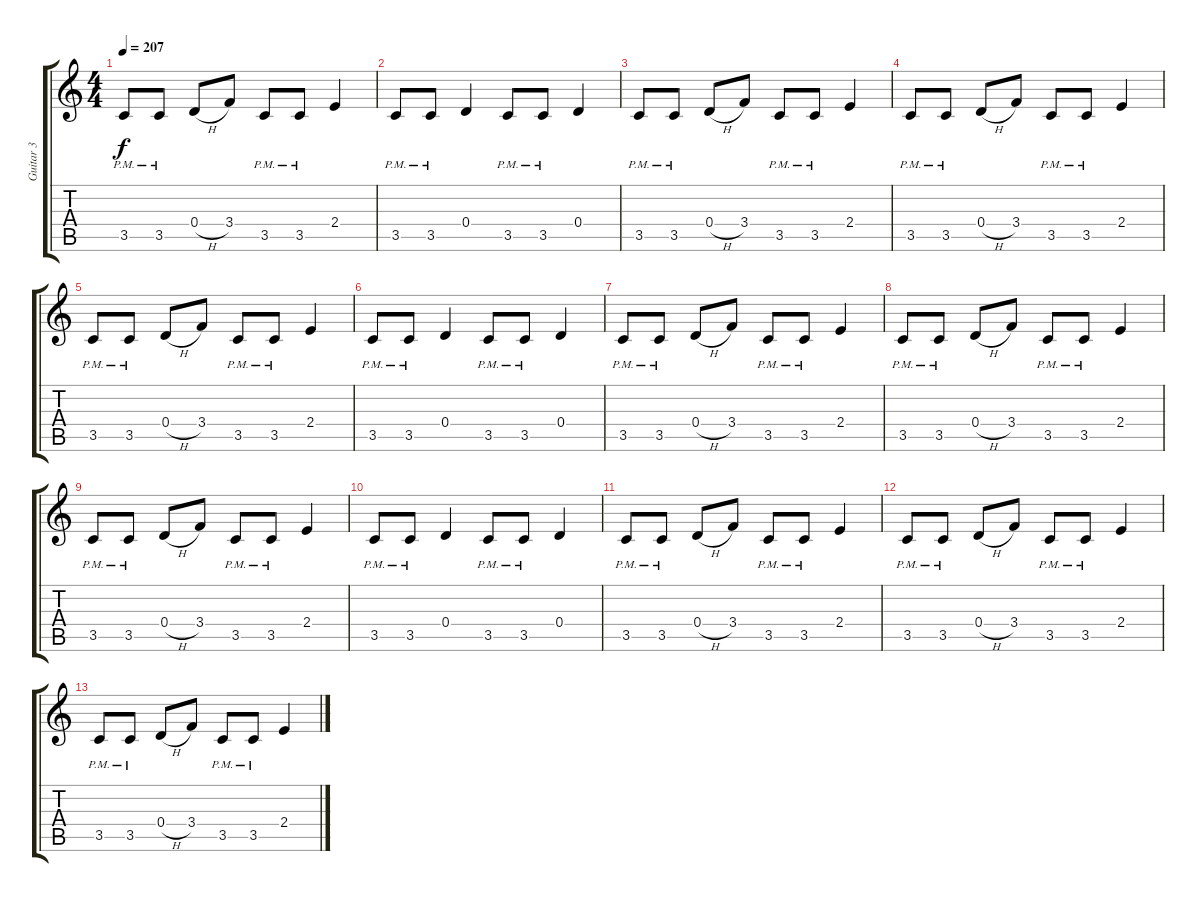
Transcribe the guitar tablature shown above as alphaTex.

\track ("Guitar 3" "Guitar 3") {instrument distortionguitar}
\staff {score tabs}
\tuning (E4 B3 G3 D3 A2 E2) {hide}
\ts (4 4)
\tempo 207
\clef g2
\ks c
3.5{pm}.8{dy f} 3.5{pm}.8 0.4{h}.8 3.4.8 3.5{pm}.8 3.5{pm}.8 2.4.4 |
3.5{pm}.8 3.5{pm}.8 0.4.4 3.5{pm}.8 3.5{pm}.8 0.4.4 |
3.5{pm}.8 3.5{pm}.8 0.4{h}.8 3.4.8 3.5{pm}.8 3.5{pm}.8 2.4.4 |
3.5{pm}.8 3.5{pm}.8 0.4{h}.8 3.4.8 3.5{pm}.8 3.5{pm}.8 2.4.4 |
3.5{pm}.8 3.5{pm}.8 0.4{h}.8 3.4.8 3.5{pm}.8 3.5{pm}.8 2.4.4 |
3.5{pm}.8 3.5{pm}.8 0.4.4 3.5{pm}.8 3.5{pm}.8 0.4.4 |
3.5{pm}.8 3.5{pm}.8 0.4{h}.8 3.4.8 3.5{pm}.8 3.5{pm}.8 2.4.4 |
3.5{pm}.8 3.5{pm}.8 0.4{h}.8 3.4.8 3.5{pm}.8 3.5{pm}.8 2.4.4 |
3.5{pm}.8 3.5{pm}.8 0.4{h}.8 3.4.8 3.5{pm}.8 3.5{pm}.8 2.4.4 |
3.5{pm}.8 3.5{pm}.8 0.4.4 3.5{pm}.8 3.5{pm}.8 0.4.4 |
3.5{pm}.8 3.5{pm}.8 0.4{h}.8 3.4.8 3.5{pm}.8 3.5{pm}.8 2.4.4 |
3.5{pm}.8 3.5{pm}.8 0.4{h}.8 3.4.8 3.5{pm}.8 3.5{pm}.8 2.4.4 |
3.5{pm}.8 3.5{pm}.8 0.4{h}.8 3.4.8 3.5{pm}.8 3.5{pm}.8 2.4.4
